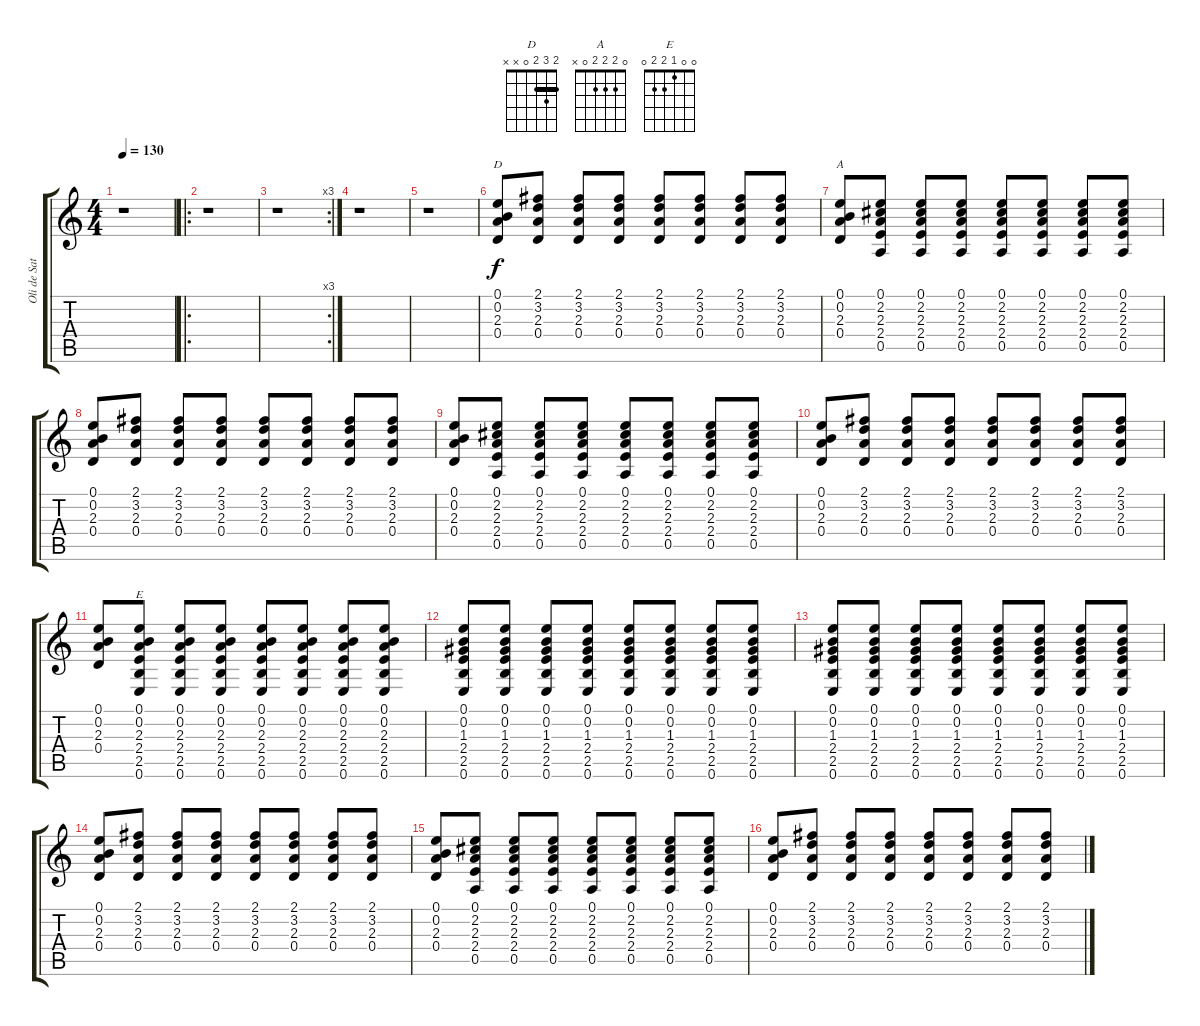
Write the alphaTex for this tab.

\track ("Oli de Sat" "Oli de Sat") {instrument overdrivenguitar}
\staff {score tabs}
\tuning (E4 B3 G3 D3 A2 E2) {hide}
\chord ("D" 2 3 2 0 x x) {barre 2}
\chord ("A" 0 2 2 2 0 x)
\chord ("E" 0 0 1 2 2 0)
\ts (4 4)
\tempo 130
\clef g2
\ks c
r.1{dy f instrument overdrivenguitar} |
\ro
r.1 |
\rc 3
r.1 |
r.1 |
r.1 |
(0.1 0.2 2.3 0.4).8{ch "D"} (2.1 3.2 2.3 0.4).8 (2.1 3.2 2.3 0.4).8 (2.1 3.2 2.3 0.4).8 (2.1 3.2 2.3 0.4).8 (2.1 3.2 2.3 0.4).8 (2.1 3.2 2.3 0.4).8 (2.1 3.2 2.3 0.4).8 |
(0.1 0.2 2.3 0.4).8{ch "A"} (0.1 2.2 2.3 2.4 0.5).8 (0.1 2.2 2.3 2.4 0.5).8 (0.1 2.2 2.3 2.4 0.5).8 (0.1 2.2 2.3 2.4 0.5).8 (0.1 2.2 2.3 2.4 0.5).8 (0.1 2.2 2.3 2.4 0.5).8 (0.1 2.2 2.3 2.4 0.5).8 |
(0.1 0.2 2.3 0.4).8 (2.1 3.2 2.3 0.4).8 (2.1 3.2 2.3 0.4).8 (2.1 3.2 2.3 0.4).8 (2.1 3.2 2.3 0.4).8 (2.1 3.2 2.3 0.4).8 (2.1 3.2 2.3 0.4).8 (2.1 3.2 2.3 0.4).8 |
(0.1 0.2 2.3 0.4).8 (0.1 2.2 2.3 2.4 0.5).8 (0.1 2.2 2.3 2.4 0.5).8 (0.1 2.2 2.3 2.4 0.5).8 (0.1 2.2 2.3 2.4 0.5).8 (0.1 2.2 2.3 2.4 0.5).8 (0.1 2.2 2.3 2.4 0.5).8 (0.1 2.2 2.3 2.4 0.5).8 |
(0.1 0.2 2.3 0.4).8 (2.1 3.2 2.3 0.4).8 (2.1 3.2 2.3 0.4).8 (2.1 3.2 2.3 0.4).8 (2.1 3.2 2.3 0.4).8 (2.1 3.2 2.3 0.4).8 (2.1 3.2 2.3 0.4).8 (2.1 3.2 2.3 0.4).8 |
(0.1 0.2 2.3 0.4).8 (0.1 0.2 2.3 2.4 2.5 0.6).8{ch "E"} (0.1 0.2 2.3 2.4 2.5 0.6).8 (0.1 0.2 2.3 2.4 2.5 0.6).8 (0.1 0.2 2.3 2.4 2.5 0.6).8 (0.1 0.2 2.3 2.4 2.5 0.6).8 (0.1 0.2 2.3 2.4 2.5 0.6).8 (0.1 0.2 2.3 2.4 2.5 0.6).8 |
(0.1 0.2 1.3 2.4 2.5 0.6).8 (0.1 0.2 1.3 2.4 2.5 0.6).8 (0.1 0.2 1.3 2.4 2.5 0.6).8 (0.1 0.2 1.3 2.4 2.5 0.6).8 (0.1 0.2 1.3 2.4 2.5 0.6).8 (0.1 0.2 1.3 2.4 2.5 0.6).8 (0.1 0.2 1.3 2.4 2.5 0.6).8 (0.1 0.2 1.3 2.4 2.5 0.6).8 |
(0.1 0.2 1.3 2.4 2.5 0.6).8 (0.1 0.2 1.3 2.4 2.5 0.6).8 (0.1 0.2 1.3 2.4 2.5 0.6).8 (0.1 0.2 1.3 2.4 2.5 0.6).8 (0.1 0.2 1.3 2.4 2.5 0.6).8 (0.1 0.2 1.3 2.4 2.5 0.6).8 (0.1 0.2 1.3 2.4 2.5 0.6).8 (0.1 0.2 1.3 2.4 2.5 0.6).8 |
(0.1 0.2 2.3 0.4).8 (2.1 3.2 2.3 0.4).8 (2.1 3.2 2.3 0.4).8 (2.1 3.2 2.3 0.4).8 (2.1 3.2 2.3 0.4).8 (2.1 3.2 2.3 0.4).8 (2.1 3.2 2.3 0.4).8 (2.1 3.2 2.3 0.4).8 |
(0.1 0.2 2.3 0.4).8 (0.1 2.2 2.3 2.4 0.5).8 (0.1 2.2 2.3 2.4 0.5).8 (0.1 2.2 2.3 2.4 0.5).8 (0.1 2.2 2.3 2.4 0.5).8 (0.1 2.2 2.3 2.4 0.5).8 (0.1 2.2 2.3 2.4 0.5).8 (0.1 2.2 2.3 2.4 0.5).8 |
(0.1 0.2 2.3 0.4).8 (2.1 3.2 2.3 0.4).8 (2.1 3.2 2.3 0.4).8 (2.1 3.2 2.3 0.4).8 (2.1 3.2 2.3 0.4).8 (2.1 3.2 2.3 0.4).8 (2.1 3.2 2.3 0.4).8 (2.1 3.2 2.3 0.4).8
